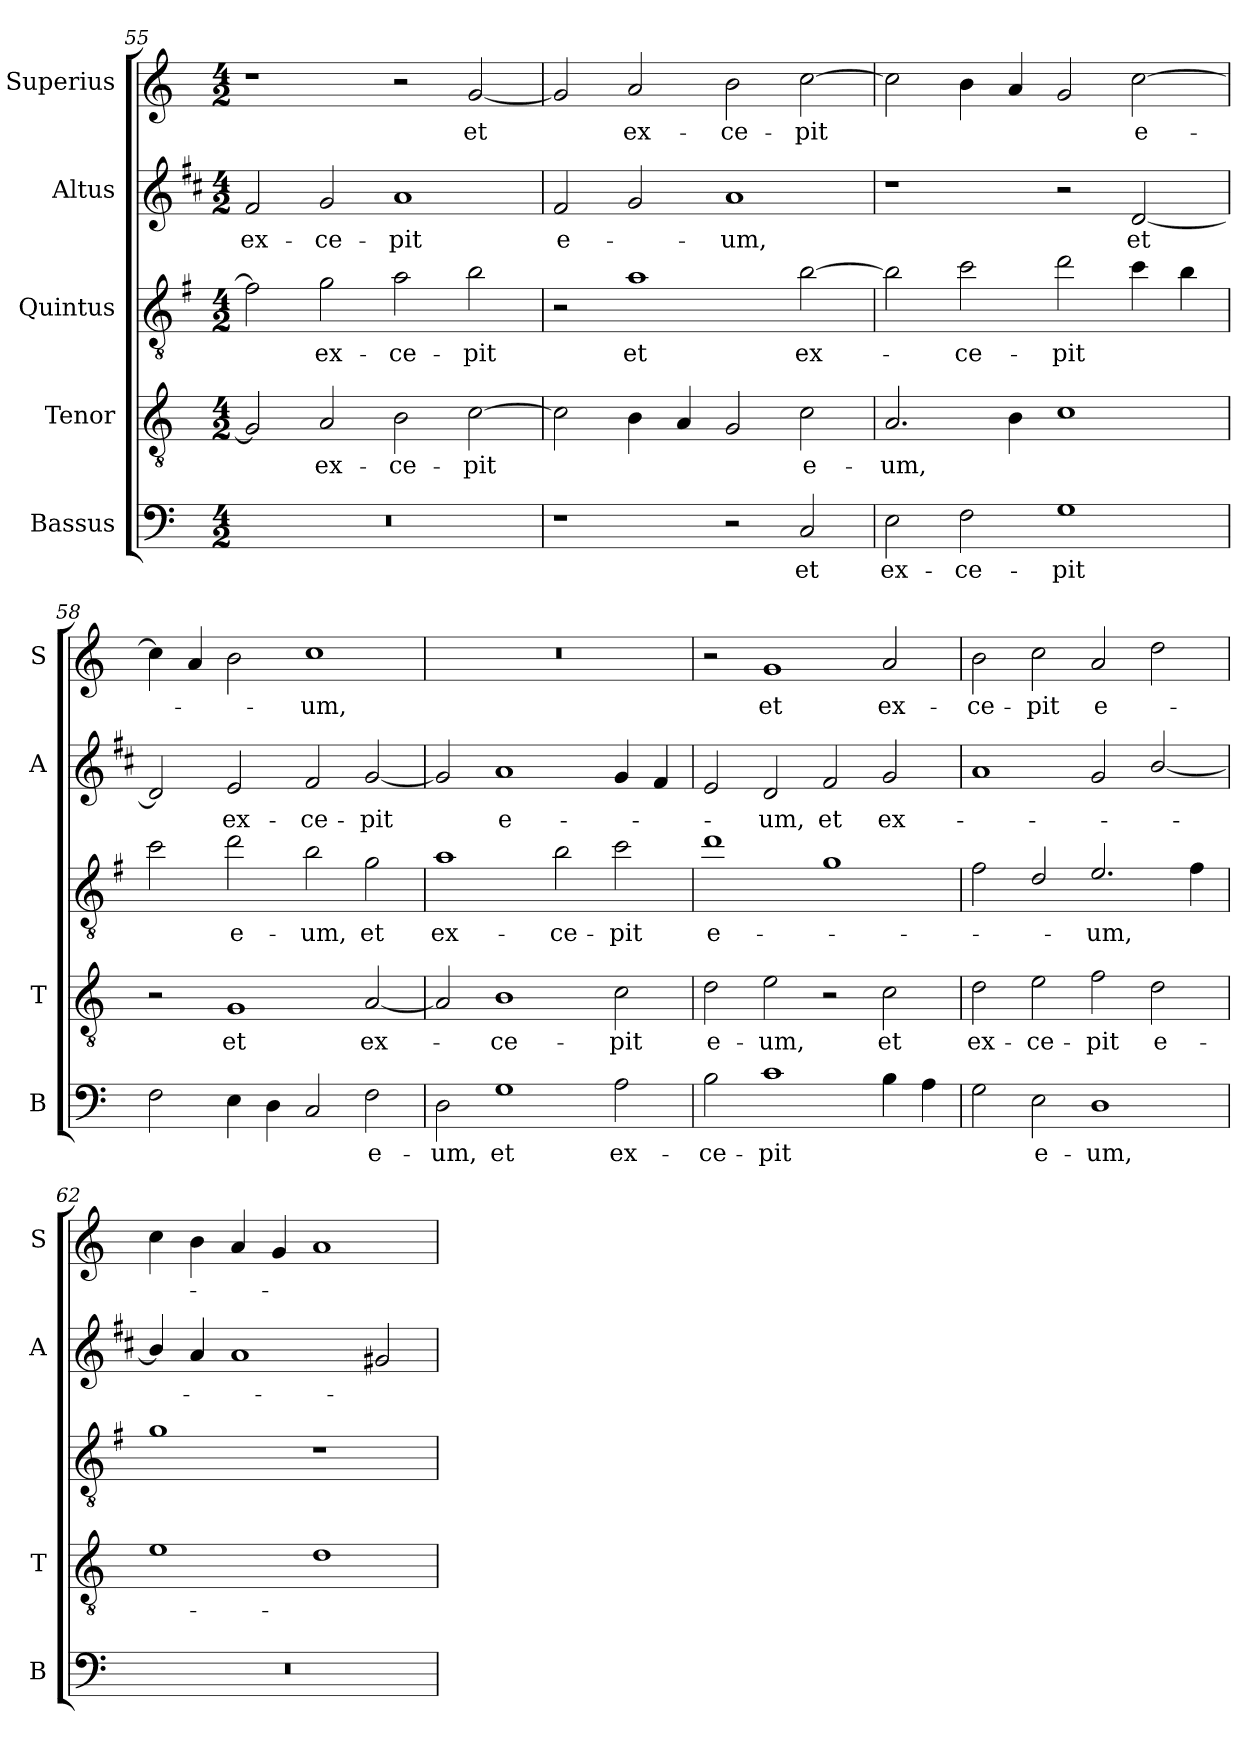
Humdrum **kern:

**kern	**text	**kern	**text	**kern	**text	**kern	**text	**kern	**text
*part5	*part5	*part4	*part4	*part3	*part3	*part2	*part2	*part1	*part1
*staff5	*staff5	*staff4	*staff4	*staff3	*staff3	*staff2	*staff2	*staff1	*staff1
*I"Bassus	*	*I"Tenor	*	*I"Quintus	*	*I"Altus	*	*I"Superius	*
*I'B	*	*I'T	*	*	*	*I'A	*	*I'S	*
!!LO:PB:g=z
*clefF4	*	*clefGv2	*	*clefGv2	*	*clefG2	*	*clefG2	*
*	*	*	*	*ITrd4c7	*	*ITrd1c2	*	*	*
*k[]	*	*k[]	*	*k[]	*	*k[]	*	*k[]	*
*C:	*	*C:	*	*C:	*	*C:	*	*C:	*
*M4/2	*	*M4/2	*	*M4/2	*	*M4/2	*	*M4/2	*
=55	=55	=55	=55	=55	=55	=55	=55	=55	=55
!	!	!	!	!	!	!	!LO:LY:b	!	!
0r	.	2G/]	.	2B\]	.	2e/	ex-	1r	.
!	!	!	!LO:LY:b	!	!LO:LY:b	!	!LO:LY:b	!	!
.	.	2A/	ex-	2c\	ex-	2f/	-ce-	.	.
!	!	!	!LO:LY:b	!	!LO:LY:b	!	!LO:LY:b	!	!
.	.	2B\	-ce-	2d\	-ce-	1g	-pit	2r	.
!	!	!	!LO:LY:b	!	!LO:LY:b	!	!	!	!LO:LY:b
.	.	[2c\	-pit	2e\	-pit	.	.	[2g/	et
=56	=56	=56	=56	=56	=56	=56	=56	=56	=56
!	!	!	!	!	!	!	!LO:LY:b	!	!
1r	.	2c\]	.	2r	.	2e/	e-	2g/]	.
!	!	!	!	!	!LO:LY:b	!	!	!	!LO:LY:b
.	.	4B\	.	1d	et	2f/	.	2a/	ex-
.	.	4A/	.	.	.	.	.	.	.
!	!	!	!	!	!	!	!LO:LY:b	!	!LO:LY:b
2r	.	2G/	.	.	.	1g	-um,	2b\	-ce-
!	!LO:LY:b	!	!LO:LY:b	!	!LO:LY:b	!	!	!	!LO:LY:b
2C/	et	2c\	e-	[2e\	ex-	.	.	[2cc\	-pit
=57	=57	=57	=57	=57	=57	=57	=57	=57	=57
!	!LO:LY:b	!	!LO:LY:b	!	!	!	!	!	!
2E\	ex-	2.A/	-um,	2e\]	.	1r	.	2cc\]	.
!	!LO:LY:b	!	!	!	!LO:LY:b	!	!	!	!
2F\	-ce-	.	.	2f\	-ce-	.	.	4b\	.
.	.	4B\	.	.	.	.	.	4a/	.
!	!LO:LY:b	!	!	!	!LO:LY:b	!	!	!	!
1G	-pit	1c	.	2g\	-pit	2r	.	2g/	.
!	!	!	!	!	!	!	!LO:LY:b	!	!LO:LY:b
.	.	.	.	4f\	.	[2c/	et	[2cc\	e-
.	.	.	.	4e\	.	.	.	.	.
=58	=58	=58	=58	=58	=58	=58	=58	=58	=58
2F\	.	2r	.	2f\	.	2c/]	.	4cc\]	.
.	.	.	.	.	.	.	.	4a/	.
!	!	!	!LO:LY:b	!	!LO:LY:b	!	!LO:LY:b	!	!
4E\	.	1G	et	2g\	e-	2d/	ex-	2b\	.
4D\	.	.	.	.	.	.	.	.	.
!	!	!	!	!	!LO:LY:b	!	!LO:LY:b	!	!LO:LY:b
2C/	.	.	.	2e\	-um,	2e/	-ce-	1cc	-um,
!	!LO:LY:b	!	!LO:LY:b	!	!LO:LY:b	!	!LO:LY:b	!	!
2F\	e-	[2A/	ex-	2c\	et	[2f/	-pit	.	.
=59	=59	=59	=59	=59	=59	=59	=59	=59	=59
!	!LO:LY:b	!	!	!	!LO:LY:b	!	!	!	!
2D\	-um,	2A/]	.	1d	ex-	2f/]	.	0r	.
!	!LO:LY:b	!	!LO:LY:b	!	!	!	!LO:LY:b	!	!
1G	et	1B	-ce-	.	.	1g	e-	.	.
!	!	!	!	!	!LO:LY:b	!	!	!	!
.	.	.	.	2e\	-ce-	.	.	.	.
!	!LO:LY:b	!	!LO:LY:b	!	!LO:LY:b	!	!	!	!
2A\	ex-	2c\	-pit	2f\	-pit	4f/	.	.	.
.	.	.	.	.	.	4e/	.	.	.
!!LO:LB:g=z
=60	=60	=60	=60	=60	=60	=60	=60	=60	=60
!	!LO:LY:b	!	!LO:LY:b	!	!LO:LY:b	!	!	!	!
2B\	-ce-	2d\	e-	1g	e-	2d/	.	2r	.
!	!LO:LY:b	!	!LO:LY:b	!	!	!	!LO:LY:b	!	!LO:LY:b
1c	-pit	2e\	-um,	.	.	2c/	-um,	1g	et
!	!	!	!	!	!	!	!LO:LY:b	!	!
.	.	2r	.	1c	.	2e/	et	.	.
!	!	!	!LO:LY:b	!	!	!	!LO:LY:b	!	!LO:LY:b
4B\	.	2c\	et	.	.	2f/	ex-	2a/	ex-
4A\	.	.	.	.	.	.	.	.	.
=61	=61	=61	=61	=61	=61	=61	=61	=61	=61
!	!	!	!LO:LY:b	!	!	!	!	!	!LO:LY:b
2G\	.	2d\	ex-	2B\	.	1g	.	2b\	-ce-
!	!LO:LY:b	!	!LO:LY:b	!	!	!	!	!	!LO:LY:b
2E\	e-	2e\	-ce-	2G/	.	.	.	2cc\	-pit
!	!LO:LY:b	!	!LO:LY:b	!	!LO:LY:b	!	!	!	!LO:LY:b
1D	-um,	2f\	-pit	2.A/	-um,	2f/	.	2a/	e-
!	!	!	!LO:LY:b	!	!	!	!	!	!
.	.	2d\	e-	.	.	[2a/	.	2dd\	.
.	.	.	.	4B\	.	.	.	.	.
=62	=62	=62	=62	=62	=62	=62	=62	=62	=62
0r	.	1e	.	1c	.	4a/]	.	4cc\	.
.	.	.	.	.	.	4g/	.	4b\	.
.	.	.	.	.	.	1g	.	4a/	.
.	.	.	.	.	.	.	.	4g/	.
.	.	1d	.	1r	.	.	.	1a	.
.	.	.	.	.	.	2f#X/	.	.	.
=	=	=	=	=	=	=	=	=	=
*-	*-	*-	*-	*-	*-	*-	*-	*-	*-
